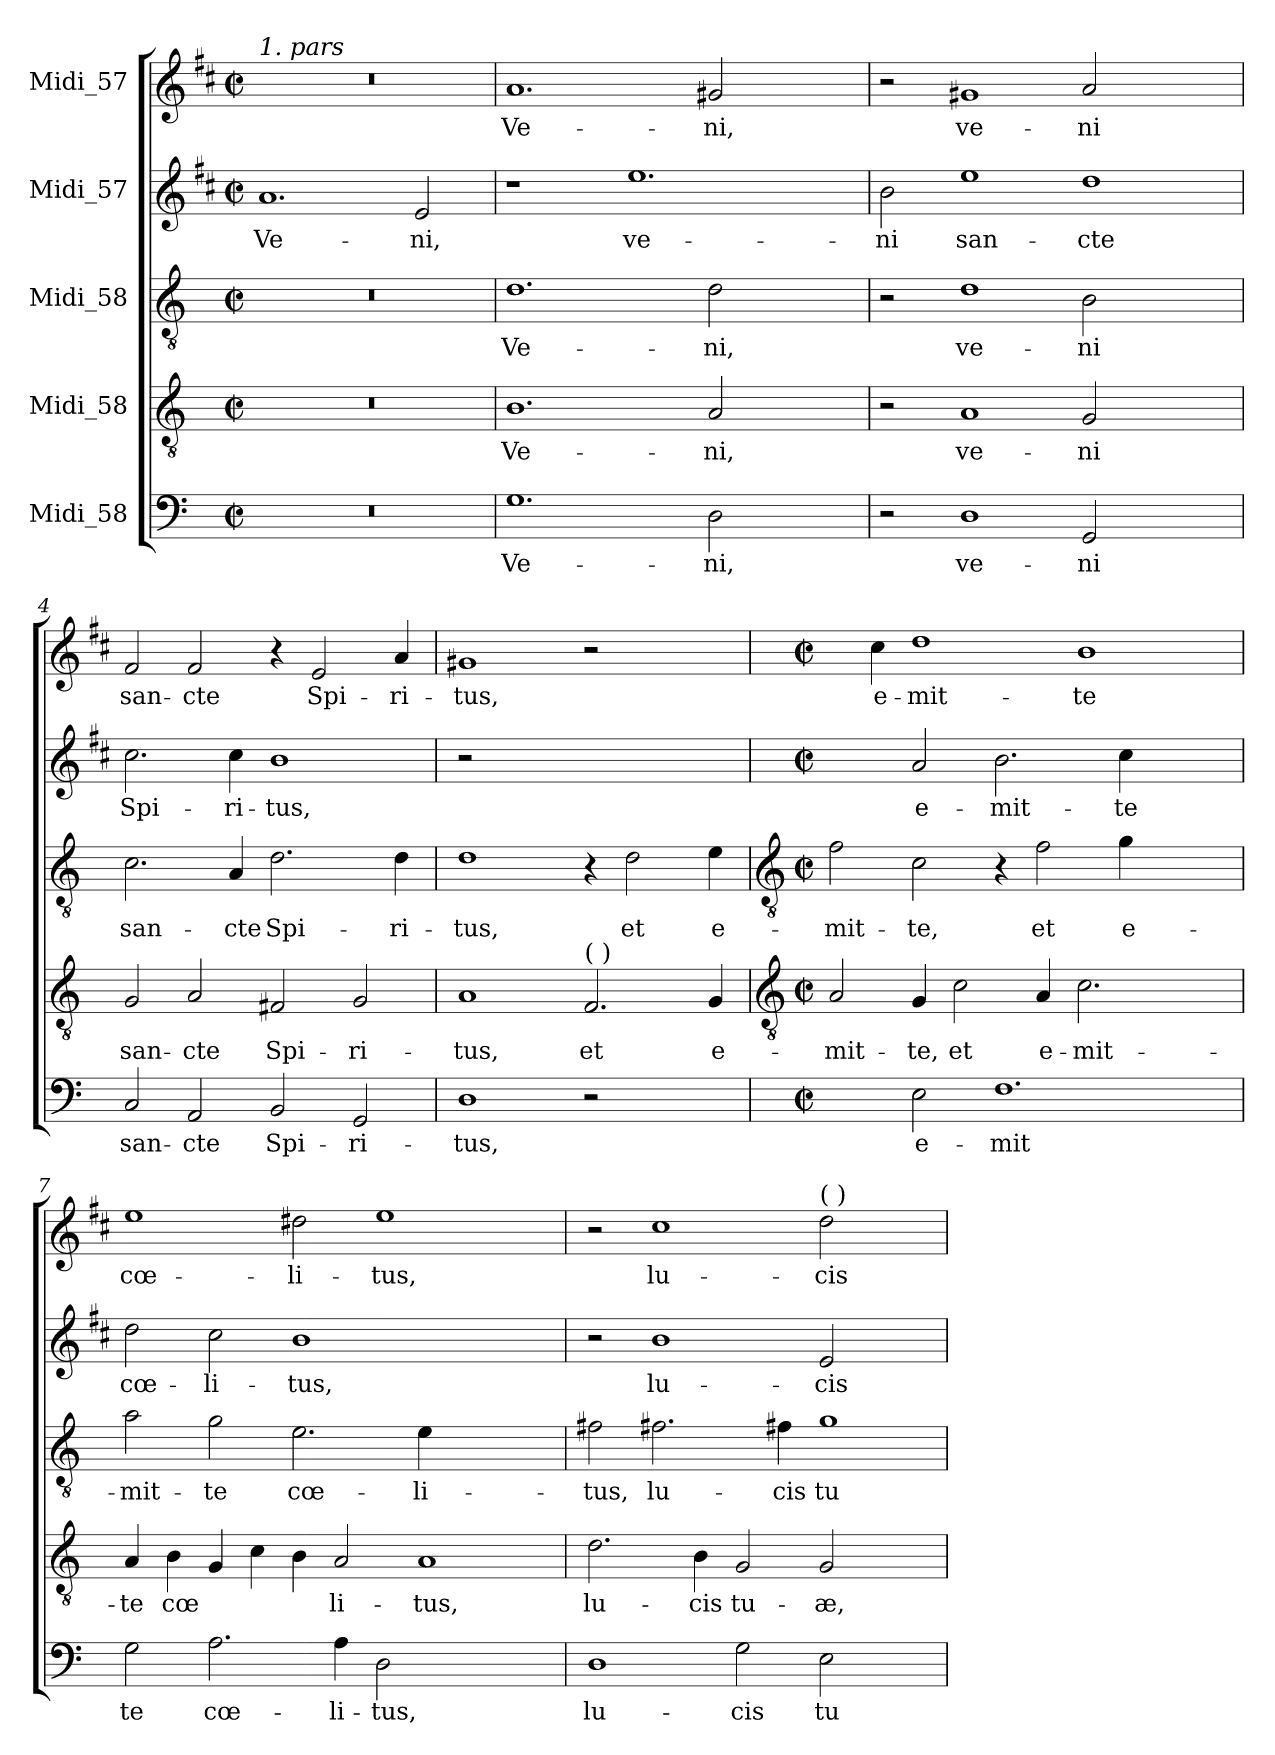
**kern	**text	**kern	**text	**kern	**text	**kern	**text	**kern	**text
*part5	*part5	*part4	*part4	*part3	*part3	*part2	*part2	*part1	*part1
*staff5	*staff5	*staff4	*staff4	*staff3	*staff3	*staff2	*staff2	*staff1	*staff1
*I"Midi_58	*	*I"Midi_58	*	*I"Midi_58	*	*I"Midi_57	*	*I"Midi_57	*
*clefF4	*	*clefGv2	*	*clefGv2	*	*clefG2	*	*clefG2	*
*	*	*	*	*	*	*ITrd1c2	*	*ITrd1c2	*
*k[]	*	*k[]	*	*k[]	*	*k[]	*	*k[]	*
*C:	*	*C:	*	*C:	*	*C:	*	*C:	*
*M4/2	*	*M4/2	*	*M4/2	*	*M4/2	*	*M4/2	*
*met(c|)	*	*met(c|)	*	*met(c|)	*	*met(c|)	*	*met(c|)	*
=1	=1	=1	=1	=1	=1	=1	=1	=1	=1
!	!	!	!	!	!	!	!	!LO:TX:a:i:t=1. pars	!
!	!	!	!	!	!	!	!LO:LY:b	!	!
0r	.	0r	.	0r	.	1.g	Ve-	0r	.
!	!	!	!	!	!	!	!LO:LY:b	!	!
.	.	.	.	.	.	2d	-ni,	.	.
=2	=2	=2	=2	=2	=2	=2	=2	=2	=2
!	!LO:LY:b	!	!LO:LY:b	!	!LO:LY:b	!	!	!	!LO:LY:b
1.G	Ve-	1.B	Ve-	1.d	Ve-	1r	.	1.g	Ve-
!	!	!	!	!	!	!	!LO:LY:b	!	!
.	.	.	.	.	.	1.dd	ve-	.	.
!	!LO:LY:b	!	!LO:LY:b	!	!LO:LY:b	!	!	!	!LO:LY:b
2D	-ni,	2A	-ni,	2d	-ni,	.	.	2f#X	-ni,
2ryy	.	2ryy	.	2ryy	.	.	.	2ryy	.
=3	=3	=3	=3	=3	=3	=3	=3	=3	=3
!	!	!	!	!	!	!	!LO:LY:b	!	!
2r	.	2r	.	2r	.	2a	-ni	2r	.
!	!LO:LY:b	!	!LO:LY:b	!	!LO:LY:b	!	!LO:LY:b	!	!LO:LY:b
1D	ve-	1A	ve-	1d	ve-	1dd	san-	1f#X	ve-
!	!LO:LY:b	!	!LO:LY:b	!	!LO:LY:b	!	!LO:LY:b	!	!LO:LY:b
2GG	-ni	2G	-ni	2B	-ni	1cc	-cte	2g	-ni
2ryy	.	2ryy	.	2ryy	.	.	.	2ryy	.
=4	=4	=4	=4	=4	=4	=4	=4	=4	=4
!	!LO:LY:b	!	!LO:LY:b	!	!LO:LY:b	!	!LO:LY:b	!	!LO:LY:b
2C	san-	2G	san-	2.c	san-	2.b	Spi-	2e	san-
!	!LO:LY:b	!	!LO:LY:b	!	!	!	!	!	!LO:LY:b
2AA	-cte	2A	-cte	.	.	.	.	2e	-cte
!	!	!	!	!	!LO:LY:b	!	!LO:LY:b	!	!
.	.	.	.	4A	-cte	4b	-ri-	.	.
!	!LO:LY:b	!	!LO:LY:b	!	!LO:LY:b	!	!LO:LY:b	!	!
2BB	Spi-	2F#X	Spi-	2.d	Spi-	1a	-tus,	4r	.
!	!	!	!	!	!	!	!	!	!LO:LY:b
.	.	.	.	.	.	.	.	2d	Spi-
!	!LO:LY:b	!	!LO:LY:b	!	!	!	!	!	!
2GG	-ri-	2G	-ri-	.	.	.	.	.	.
!	!	!	!	!	!LO:LY:b	!	!	!	!LO:LY:b
.	.	.	.	4d	-ri-	.	.	4g	-ri-
=5	=5	=5	=5	=5	=5	=5	=5	=5	=5
!	!LO:LY:b	!	!LO:LY:b	!	!LO:LY:b	!	!	!	!LO:LY:b
1D	-tus,	1A	-tus,	1d	-tus,	2r	.	1f#X	-tus,
!	!	!	!	!	!	!	!LO:LY:b	!	!
.	.	.	.	.	.	[2fyy	et	.	.
!	!	!LO:TX:a:t=(  )	!	!	!	!	!	!	!
!	!	!	!LO:LY:b	!	!	!	!	!	!
2r	.	2.F	et	4r	.	1ryy	.	2r	.
!	!	!	!	!	!LO:LY:b	!	!	!	!
.	.	.	.	2d	et	.	.	.	.
!	!LO:LY:b	!	!	!	!	!	!	!	!LO:LY:b
[2Dyy	et	.	.	.	.	.	.	[2ayy	et
!	!	!	!LO:LY:b	!	!LO:LY:b	!	!	!	!
.	.	4G	e-	4e	e-	.	.	.	.
!!LO:LB:g=z
=6	=6	=6	=6	=6	=6	=6	=6	=6	=6
*	*	*clefGv2	*	*clefGv2	*	*	*	*	*
*M4/2	*	*M4/2	*	*M4/2	*	*M4/2	*	*M4/2	*
*met(c|)	*	*met(c|)	*	*met(c|)	*	*met(c|)	*	*met(c|)	*
!	!	!	!LO:LY:b	!	!LO:LY:b	!	!	!	!
2Dyy]	.	2A	-mit-	2f	-mit-	2fyy]	.	4ayy]	.
!	!	!	!	!	!	!	!	!	!LO:LY:b
.	.	.	.	.	.	.	.	4b	e-
!	!LO:LY:b	!	!LO:LY:b	!	!LO:LY:b	!	!LO:LY:b	!	!LO:LY:b
2E	e-	4G	-te,	2c	-te,	2g	e-	1cc	-mit-
!	!	!	!LO:LY:b	!	!	!	!	!	!
.	.	2c	et	.	.	.	.	.	.
!	!LO:LY:b	!	!	!	!	!	!LO:LY:b	!	!
1.F	-mit	.	.	4r	.	2.a	-mit-	.	.
!	!	!	!LO:LY:b	!	!LO:LY:b	!	!	!	!
.	.	4A	e-	2f	et	.	.	.	.
!	!	!	!LO:LY:b	!	!	!	!	!	!LO:LY:b
.	.	2.c	-mit-	.	.	.	.	1a	-te
!	!	!	!	!	!LO:LY:b	!	!LO:LY:b	!	!
.	.	.	.	4g	e-	4b	-te	.	.
.	.	.	.	2ryy	.	2ryy	.	.	.
.	.	4ryy	.	.	.	.	.	.	.
=7	=7	=7	=7	=7	=7	=7	=7	=7	=7
!	!LO:LY:b	!	!LO:LY:b	!	!LO:LY:b	!	!LO:LY:b	!	!LO:LY:b
2G	te	4A	-te	2a	-mit-	2cc	cœ-	1dd	cœ-
!	!	!	!LO:LY:b	!	!	!	!	!	!
.	.	4B	cœ	.	.	.	.	.	.
!	!LO:LY:b	!	!	!	!LO:LY:b	!	!LO:LY:b	!	!
2.A	cœ-	4G	.	2g	-te	2b	-li-	.	.
.	.	4c	.	.	.	.	.	.	.
!	!	!	!	!	!LO:LY:b	!	!LO:LY:b	!	!LO:LY:b
.	.	4B	.	2.e	cœ-	1a	-tus,	2cc#X	-li-
!	!LO:LY:b	!	!LO:LY:b	!	!	!	!	!	!
4A	-li-	2A	li-	.	.	.	.	.	.
!	!LO:LY:b	!	!	!	!	!	!	!	!LO:LY:b
2D	-tus,	.	.	.	.	.	.	1dd	-tus,
!	!	!	!LO:LY:b	!	!LO:LY:b	!	!	!	!
.	.	1A	-tus,	4e	-li-	.	.	.	.
2.ryy	.	.	.	2.ryy	.	2.ryy	.	.	.
.	.	.	.	.	.	.	.	4ryy	.
=8	=8	=8	=8	=8	=8	=8	=8	=8	=8
!	!LO:LY:b	!	!LO:LY:b	!	!LO:LY:b	!	!	!	!
1D	lu-	2.d	lu-	2f#X	-tus,	2r	.	2r	.
!	!	!	!	!	!LO:LY:b	!	!LO:LY:b	!	!LO:LY:b
.	.	.	.	2.f#X	lu-	1a	lu-	1b	lu-
!	!	!	!LO:LY:b	!	!	!	!	!	!
.	.	4B	-cis	.	.	.	.	.	.
!	!LO:LY:b	!	!LO:LY:b	!	!	!	!	!	!
2G	-cis	2G	tu-	.	.	.	.	.	.
!	!	!	!	!	!LO:LY:b	!	!	!	!
.	.	.	.	4f#X	-cis	.	.	.	.
!	!	!	!	!	!	!	!	!LO:TX:a:t=(  )	!
!	!LO:LY:b	!	!LO:LY:b	!	!LO:LY:b	!	!LO:LY:b	!	!LO:LY:b
2E	tu-	2G	-æ,	1g	tu-	2d	-cis	2cc	-cis
2ryy	.	2ryy	.	.	.	2ryy	.	2ryy	.
=	=	=	=	=	=	=	=	=	=
*-	*-	*-	*-	*-	*-	*-	*-	*-	*-
